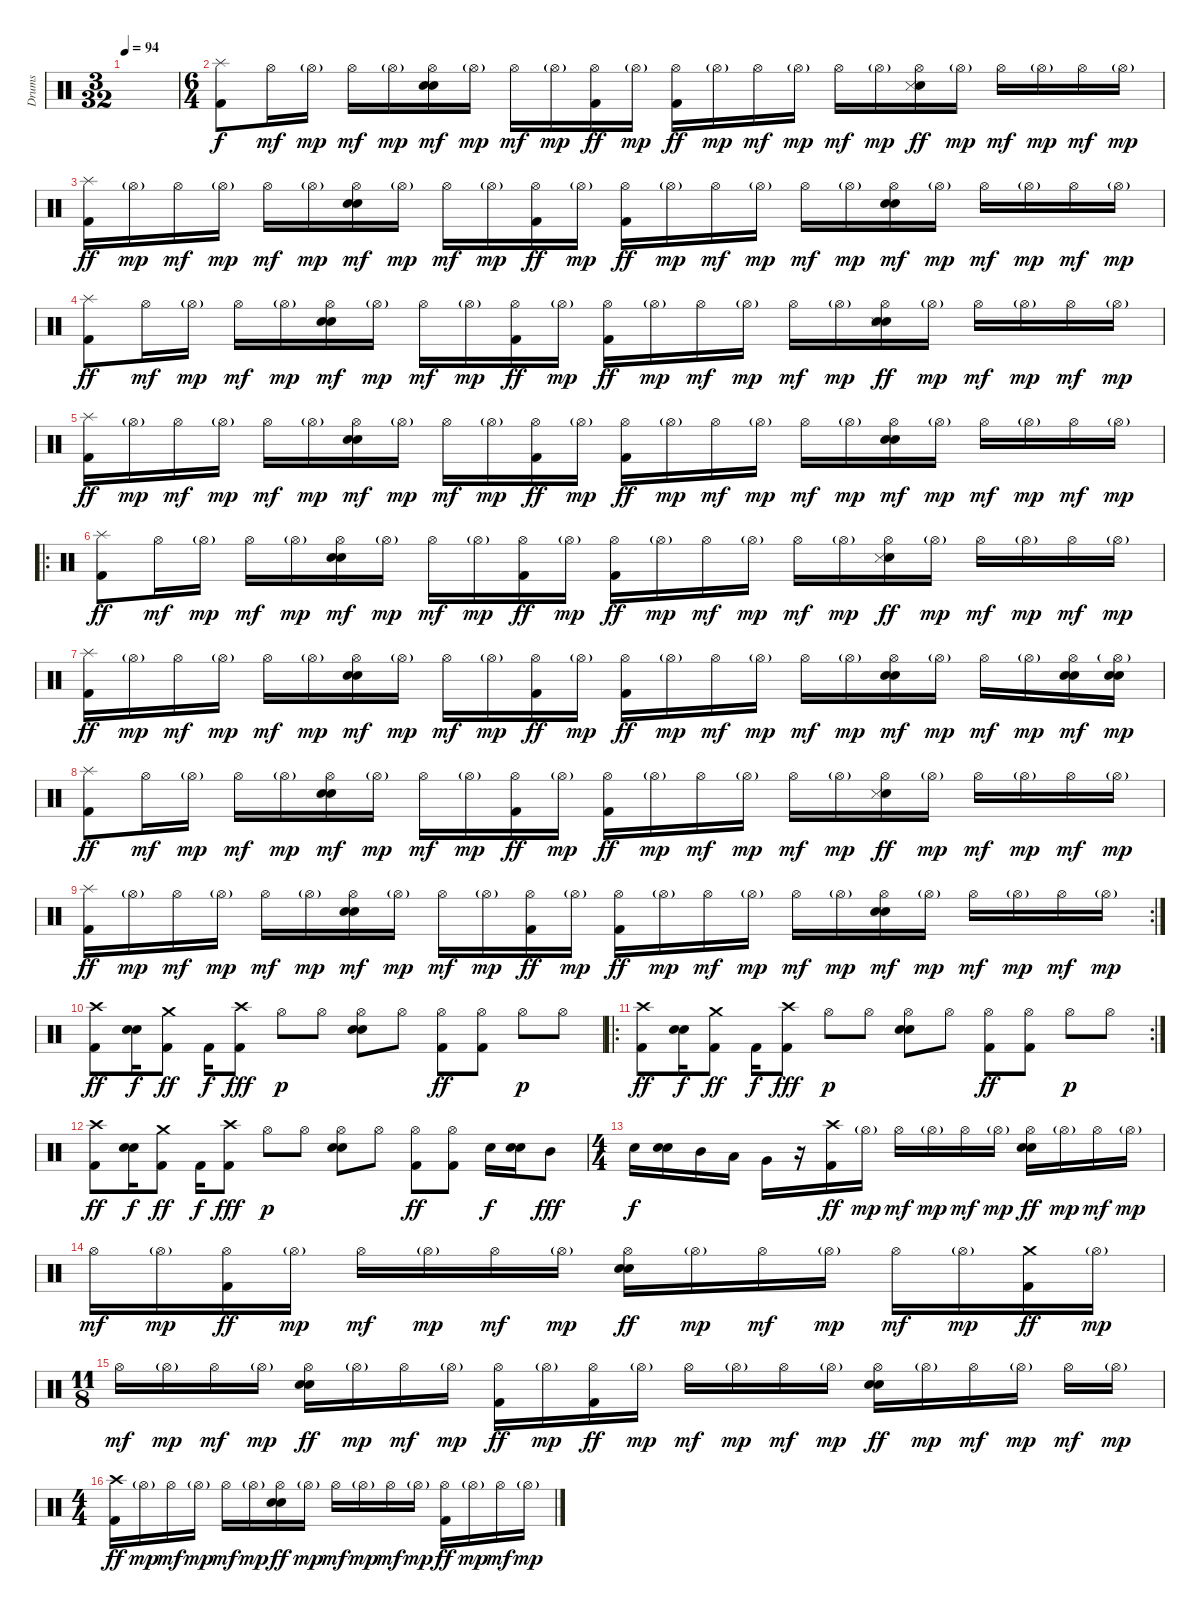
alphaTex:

\track ("Drums" "Drums") {instrument percussion}
\staff {score}
\articulation defaults
\ts (3 32)
\tempo 94
\clef neutral
\ks c
|
\ts (6 4)
("Splash (hit)" "Kick (hit) 2").8 "Hi-Hat (open)".16{dy mf} "Hi-Hat (open)"{g}.16{dy mp} "Hi-Hat (open)".16{dy mf} "Hi-Hat (open)"{g}.16{dy mp} ("Hi-Hat (open)" "Electric Snare (hit)" "Metronome (bell)").16{dy mf} "Hi-Hat (open)"{g}.16{dy mp} "Hi-Hat (open)".16{dy mf} "Hi-Hat (open)"{g}.16{dy mp} ("Hi-Hat (open)" "Kick (hit) 2").16{dy ff} "Hi-Hat (open)"{g}.16{dy mp} ("Hi-Hat (open)" "Kick (hit) 2").16{dy ff} "Hi-Hat (open)"{g}.16{dy mp} "Hi-Hat (open)".16{dy mf} "Hi-Hat (open)"{g}.16{dy mp} "Hi-Hat (open)".16{dy mf} "Hi-Hat (open)"{g}.16{dy mp} ("Hi-Hat (open)" "Electric Snare (hit)" "Metronome (hit)").16{dy ff} "Hi-Hat (open)"{g}.16{dy mp} "Hi-Hat (open)".16{dy mf} "Hi-Hat (open)"{g}.16{dy mp} "Hi-Hat (open)".16{dy mf} "Hi-Hat (open)"{g}.16{dy mp} |
("Splash (hit)" "Kick (hit) 2").16{dy ff} "Hi-Hat (open)"{g}.16{dy mp} "Hi-Hat (open)".16{dy mf} "Hi-Hat (open)"{g}.16{dy mp} "Hi-Hat (open)".16{dy mf} "Hi-Hat (open)"{g}.16{dy mp} ("Hi-Hat (open)" "Electric Snare (hit)" "Metronome (bell)").16{dy mf} "Hi-Hat (open)"{g}.16{dy mp} "Hi-Hat (open)".16{dy mf} "Hi-Hat (open)"{g}.16{dy mp} ("Hi-Hat (open)" "Kick (hit) 2").16{dy ff} "Hi-Hat (open)"{g}.16{dy mp} ("Hi-Hat (open)" "Kick (hit) 2").16{dy ff} "Hi-Hat (open)"{g}.16{dy mp} "Hi-Hat (open)".16{dy mf} "Hi-Hat (open)"{g}.16{dy mp} "Hi-Hat (open)".16{dy mf} "Hi-Hat (open)"{g}.16{dy mp} ("Hi-Hat (open)" "Electric Snare (hit)" "Metronome (bell)").16{dy mf} "Hi-Hat (open)"{g}.16{dy mp} "Hi-Hat (open)".16{dy mf} "Hi-Hat (open)"{g}.16{dy mp} "Hi-Hat (open)".16{dy mf} "Hi-Hat (open)"{g}.16{dy mp} |
("Splash (hit)" "Kick (hit) 2").8{dy ff} "Hi-Hat (open)".16{dy mf} "Hi-Hat (open)"{g}.16{dy mp} "Hi-Hat (open)".16{dy mf} "Hi-Hat (open)"{g}.16{dy mp} ("Hi-Hat (open)" "Electric Snare (hit)" "Metronome (bell)").16{dy mf} "Hi-Hat (open)"{g}.16{dy mp} "Hi-Hat (open)".16{dy mf} "Hi-Hat (open)"{g}.16{dy mp} ("Hi-Hat (open)" "Kick (hit) 2").16{dy ff} "Hi-Hat (open)"{g}.16{dy mp} ("Hi-Hat (open)" "Kick (hit) 2").16{dy ff} "Hi-Hat (open)"{g}.16{dy mp} "Hi-Hat (open)".16{dy mf} "Hi-Hat (open)"{g}.16{dy mp} "Hi-Hat (open)".16{dy mf} "Hi-Hat (open)"{g}.16{dy mp} ("Hi-Hat (open)" "Electric Snare (hit)" "Metronome (bell)" "Metronome (hit)").16{dy ff} "Hi-Hat (open)"{g}.16{dy mp} "Hi-Hat (open)".16{dy mf} "Hi-Hat (open)"{g}.16{dy mp} "Hi-Hat (open)".16{dy mf} "Hi-Hat (open)"{g}.16{dy mp} |
("Splash (hit)" "Kick (hit) 2").16{dy ff} "Hi-Hat (open)"{g}.16{dy mp} "Hi-Hat (open)".16{dy mf} "Hi-Hat (open)"{g}.16{dy mp} "Hi-Hat (open)".16{dy mf} "Hi-Hat (open)"{g}.16{dy mp} ("Hi-Hat (open)" "Electric Snare (hit)" "Metronome (bell)").16{dy mf} "Hi-Hat (open)"{g}.16{dy mp} "Hi-Hat (open)".16{dy mf} "Hi-Hat (open)"{g}.16{dy mp} ("Hi-Hat (open)" "Kick (hit) 2").16{dy ff} "Hi-Hat (open)"{g}.16{dy mp} ("Hi-Hat (open)" "Kick (hit) 2").16{dy ff} "Hi-Hat (open)"{g}.16{dy mp} "Hi-Hat (open)".16{dy mf} "Hi-Hat (open)"{g}.16{dy mp} "Hi-Hat (open)".16{dy mf} "Hi-Hat (open)"{g}.16{dy mp} ("Hi-Hat (open)" "Electric Snare (hit)" "Metronome (bell)").16{dy mf} "Hi-Hat (open)"{g}.16{dy mp} "Hi-Hat (open)".16{dy mf} "Hi-Hat (open)"{g}.16{dy mp} "Hi-Hat (open)".16{dy mf} "Hi-Hat (open)"{g}.16{dy mp} |
\ro
("Splash (hit)" "Kick (hit) 2").8{dy ff} "Hi-Hat (open)".16{dy mf} "Hi-Hat (open)"{g}.16{dy mp} "Hi-Hat (open)".16{dy mf} "Hi-Hat (open)"{g}.16{dy mp} ("Hi-Hat (open)" "Electric Snare (hit)" "Metronome (bell)").16{dy mf} "Hi-Hat (open)"{g}.16{dy mp} "Hi-Hat (open)".16{dy mf} "Hi-Hat (open)"{g}.16{dy mp} ("Hi-Hat (open)" "Kick (hit) 2").16{dy ff} "Hi-Hat (open)"{g}.16{dy mp} ("Hi-Hat (open)" "Kick (hit) 2").16{dy ff} "Hi-Hat (open)"{g}.16{dy mp} "Hi-Hat (open)".16{dy mf} "Hi-Hat (open)"{g}.16{dy mp} "Hi-Hat (open)".16{dy mf} "Hi-Hat (open)"{g}.16{dy mp} ("Hi-Hat (open)" "Electric Snare (hit)" "Metronome (hit)").16{dy ff} "Hi-Hat (open)"{g}.16{dy mp} "Hi-Hat (open)".16{dy mf} "Hi-Hat (open)"{g}.16{dy mp} "Hi-Hat (open)".16{dy mf} "Hi-Hat (open)"{g}.16{dy mp} |
("Splash (hit)" "Kick (hit) 2").16{dy ff} "Hi-Hat (open)"{g}.16{dy mp} "Hi-Hat (open)".16{dy mf} "Hi-Hat (open)"{g}.16{dy mp} "Hi-Hat (open)".16{dy mf} "Hi-Hat (open)"{g}.16{dy mp} ("Hi-Hat (open)" "Electric Snare (hit)" "Metronome (bell)").16{dy mf} "Hi-Hat (open)"{g}.16{dy mp} "Hi-Hat (open)".16{dy mf} "Hi-Hat (open)"{g}.16{dy mp} ("Hi-Hat (open)" "Kick (hit) 2").16{dy ff} "Hi-Hat (open)"{g}.16{dy mp} ("Hi-Hat (open)" "Kick (hit) 2").16{dy ff} "Hi-Hat (open)"{g}.16{dy mp} "Hi-Hat (open)".16{dy mf} "Hi-Hat (open)"{g}.16{dy mp} "Hi-Hat (open)".16{dy mf} "Hi-Hat (open)"{g}.16{dy mp} ("Hi-Hat (open)" "Electric Snare (hit)" "Metronome (bell)").16{dy mf} "Hi-Hat (open)"{g}.16{dy mp} "Hi-Hat (open)".16{dy mf} "Hi-Hat (open)"{g}.16{dy mp} ("Hi-Hat (open)" "Electric Snare (hit)" "Metronome (bell)").16{dy mf} ("Hi-Hat (open)"{g} "Electric Snare (hit)" "Metronome (bell)").16{dy mp} |
("Splash (hit)" "Kick (hit) 2").8{dy ff} "Hi-Hat (open)".16{dy mf} "Hi-Hat (open)"{g}.16{dy mp} "Hi-Hat (open)".16{dy mf} "Hi-Hat (open)"{g}.16{dy mp} ("Hi-Hat (open)" "Electric Snare (hit)" "Metronome (bell)").16{dy mf} "Hi-Hat (open)"{g}.16{dy mp} "Hi-Hat (open)".16{dy mf} "Hi-Hat (open)"{g}.16{dy mp} ("Hi-Hat (open)" "Kick (hit) 2").16{dy ff} "Hi-Hat (open)"{g}.16{dy mp} ("Hi-Hat (open)" "Kick (hit) 2").16{dy ff} "Hi-Hat (open)"{g}.16{dy mp} "Hi-Hat (open)".16{dy mf} "Hi-Hat (open)"{g}.16{dy mp} "Hi-Hat (open)".16{dy mf} "Hi-Hat (open)"{g}.16{dy mp} ("Hi-Hat (open)" "Electric Snare (hit)" "Metronome (hit)").16{dy ff} "Hi-Hat (open)"{g}.16{dy mp} "Hi-Hat (open)".16{dy mf} "Hi-Hat (open)"{g}.16{dy mp} "Hi-Hat (open)".16{dy mf} "Hi-Hat (open)"{g}.16{dy mp} |
\rc 2
("Splash (hit)" "Kick (hit) 2").16{dy ff} "Hi-Hat (open)"{g}.16{dy mp} "Hi-Hat (open)".16{dy mf} "Hi-Hat (open)"{g}.16{dy mp} "Hi-Hat (open)".16{dy mf} "Hi-Hat (open)"{g}.16{dy mp} ("Hi-Hat (open)" "Electric Snare (hit)" "Metronome (bell)").16{dy mf} "Hi-Hat (open)"{g}.16{dy mp} "Hi-Hat (open)".16{dy mf} "Hi-Hat (open)"{g}.16{dy mp} ("Hi-Hat (open)" "Kick (hit) 2").16{dy ff} "Hi-Hat (open)"{g}.16{dy mp} ("Hi-Hat (open)" "Kick (hit) 2").16{dy ff} "Hi-Hat (open)"{g}.16{dy mp} "Hi-Hat (open)".16{dy mf} "Hi-Hat (open)"{g}.16{dy mp} "Hi-Hat (open)".16{dy mf} "Hi-Hat (open)"{g}.16{dy mp} ("Hi-Hat (open)" "Electric Snare (hit)" "Metronome (bell)").16{dy mf} "Hi-Hat (open)"{g}.16{dy mp} "Hi-Hat (open)".16{dy mf} "Hi-Hat (open)"{g}.16{dy mp} "Hi-Hat (open)".16{dy mf} "Hi-Hat (open)"{g}.16{dy mp} |
("Crash high (hit)" "Kick (hit) 2").8{dy ff} ("Electric Snare (hit)" "Metronome (bell)").16{dy f} ("Crash medium (hit)" "Kick (hit) 2").8{dy ff} "Kick (hit) 2".16{dy f} ("Crash high (hit)" "Kick (hit) 2").8{dy fff} "Hi-Hat (open)".8{dy p} "Hi-Hat (open)".8 ("Hi-Hat (open)" "Electric Snare (hit)" "Metronome (bell)").8 "Hi-Hat (open)".8 ("Hi-Hat (open)" "Kick (hit) 2").8{dy ff} ("Hi-Hat (open)" "Kick (hit) 2").8 "Hi-Hat (open)".8{dy p} "Hi-Hat (open)".8 |
\ro
\rc 2
("Crash high (hit)" "Kick (hit) 2").8{dy ff} ("Electric Snare (hit)" "Metronome (bell)").16{dy f} ("Crash medium (hit)" "Kick (hit) 2").8{dy ff} "Kick (hit) 2".16{dy f} ("Crash high (hit)" "Kick (hit) 2").8{dy fff} "Hi-Hat (open)".8{dy p} "Hi-Hat (open)".8 ("Hi-Hat (open)" "Electric Snare (hit)" "Metronome (bell)").8 "Hi-Hat (open)".8 ("Hi-Hat (open)" "Kick (hit) 2").8{dy ff} ("Hi-Hat (open)" "Kick (hit) 2").8 "Hi-Hat (open)".8{dy p} "Hi-Hat (open)".8 |
("Crash high (hit)" "Kick (hit) 2").8{dy ff} ("Electric Snare (hit)" "Metronome (bell)").16{dy f} ("Crash medium (hit)" "Kick (hit) 2").8{dy ff} "Kick (hit) 2".16{dy f} ("Crash high (hit)" "Kick (hit) 2").8{dy fff} "Hi-Hat (open)".8{dy p} "Hi-Hat (open)".8 ("Hi-Hat (open)" "Electric Snare (hit)" "Metronome (bell)").8 "Hi-Hat (open)".8 ("Hi-Hat (open)" "Kick (hit) 2").8{dy ff} ("Hi-Hat (open)" "Kick (hit) 2").8 "Electric Snare (hit)".16{dy f} ("Electric Snare (hit)" "Metronome (bell)").16 "Mid Tom (hit)".8{dy fff} |
\ts (4 4)
"Electric Snare (hit)".16{dy f} ("Electric Snare (hit)" "Metronome (bell)").16 "Mid Tom (hit)".16 "Low Tom (hit)".16 "Very Low Tom (hit)".16 r.16 ("Crash high (hit)" "Kick (hit) 2").16{dy ff} "Hi-Hat (open)"{g}.16{dy mp} "Hi-Hat (open)".16{dy mf} "Hi-Hat (open)"{g}.16{dy mp} "Hi-Hat (open)".16{dy mf} "Hi-Hat (open)"{g}.16{dy mp} ("Hi-Hat (open)" "Electric Snare (hit)" "Metronome (bell)").16{dy ff} "Hi-Hat (open)"{g}.16{dy mp} "Hi-Hat (open)".16{dy mf} "Hi-Hat (open)"{g}.16{dy mp} |
"Hi-Hat (open)".16{dy mf} "Hi-Hat (open)"{g}.16{dy mp} ("Hi-Hat (open)" "Kick (hit) 2").16{dy ff} "Hi-Hat (open)"{g}.16{dy mp} "Hi-Hat (open)".16{dy mf} "Hi-Hat (open)"{g}.16{dy mp} "Hi-Hat (open)".16{dy mf} "Hi-Hat (open)"{g}.16{dy mp} ("Hi-Hat (open)" "Electric Snare (hit)" "Metronome (bell)").16{dy ff} "Hi-Hat (open)"{g}.16{dy mp} "Hi-Hat (open)".16{dy mf} "Hi-Hat (open)"{g}.16{dy mp} "Hi-Hat (open)".16{dy mf} "Hi-Hat (open)"{g}.16{dy mp} ("Crash medium (hit)" "Kick (hit) 2").16{dy ff} "Hi-Hat (open)"{g}.16{dy mp} |
\ts (11 8)
"Hi-Hat (open)".16{dy mf} "Hi-Hat (open)"{g}.16{dy mp} "Hi-Hat (open)".16{dy mf} "Hi-Hat (open)"{g}.16{dy mp} ("Hi-Hat (open)" "Electric Snare (hit)" "Metronome (bell)").16{dy ff} "Hi-Hat (open)"{g}.16{dy mp} "Hi-Hat (open)".16{dy mf} "Hi-Hat (open)"{g}.16{dy mp} ("Hi-Hat (open)" "Kick (hit) 2").16{dy ff} "Hi-Hat (open)"{g}.16{dy mp} ("Hi-Hat (open)" "Kick (hit) 2").16{dy ff} "Hi-Hat (open)"{g}.16{dy mp} "Hi-Hat (open)".16{dy mf} "Hi-Hat (open)"{g}.16{dy mp} "Hi-Hat (open)".16{dy mf} "Hi-Hat (open)"{g}.16{dy mp} ("Hi-Hat (open)" "Electric Snare (hit)" "Metronome (bell)").16{dy ff} "Hi-Hat (open)"{g}.16{dy mp} "Hi-Hat (open)".16{dy mf} "Hi-Hat (open)"{g}.16{dy mp} "Hi-Hat (open)".16{dy mf} "Hi-Hat (open)"{g}.16{dy mp} |
\ts (4 4)
("Crash high (hit)" "Kick (hit) 2").16{dy ff} "Hi-Hat (open)"{g}.16{dy mp} "Hi-Hat (open)".16{dy mf} "Hi-Hat (open)"{g}.16{dy mp} "Hi-Hat (open)".16{dy mf} "Hi-Hat (open)"{g}.16{dy mp} ("Hi-Hat (open)" "Electric Snare (hit)" "Metronome (bell)").16{dy ff} "Hi-Hat (open)"{g}.16{dy mp} "Hi-Hat (open)".16{dy mf} "Hi-Hat (open)"{g}.16{dy mp} "Hi-Hat (open)".16{dy mf} "Hi-Hat (open)"{g}.16{dy mp} ("Hi-Hat (open)" "Kick (hit) 2").16{dy ff} "Hi-Hat (open)"{g}.16{dy mp} "Hi-Hat (open)".16{dy mf} "Hi-Hat (open)"{g}.16{dy mp}
